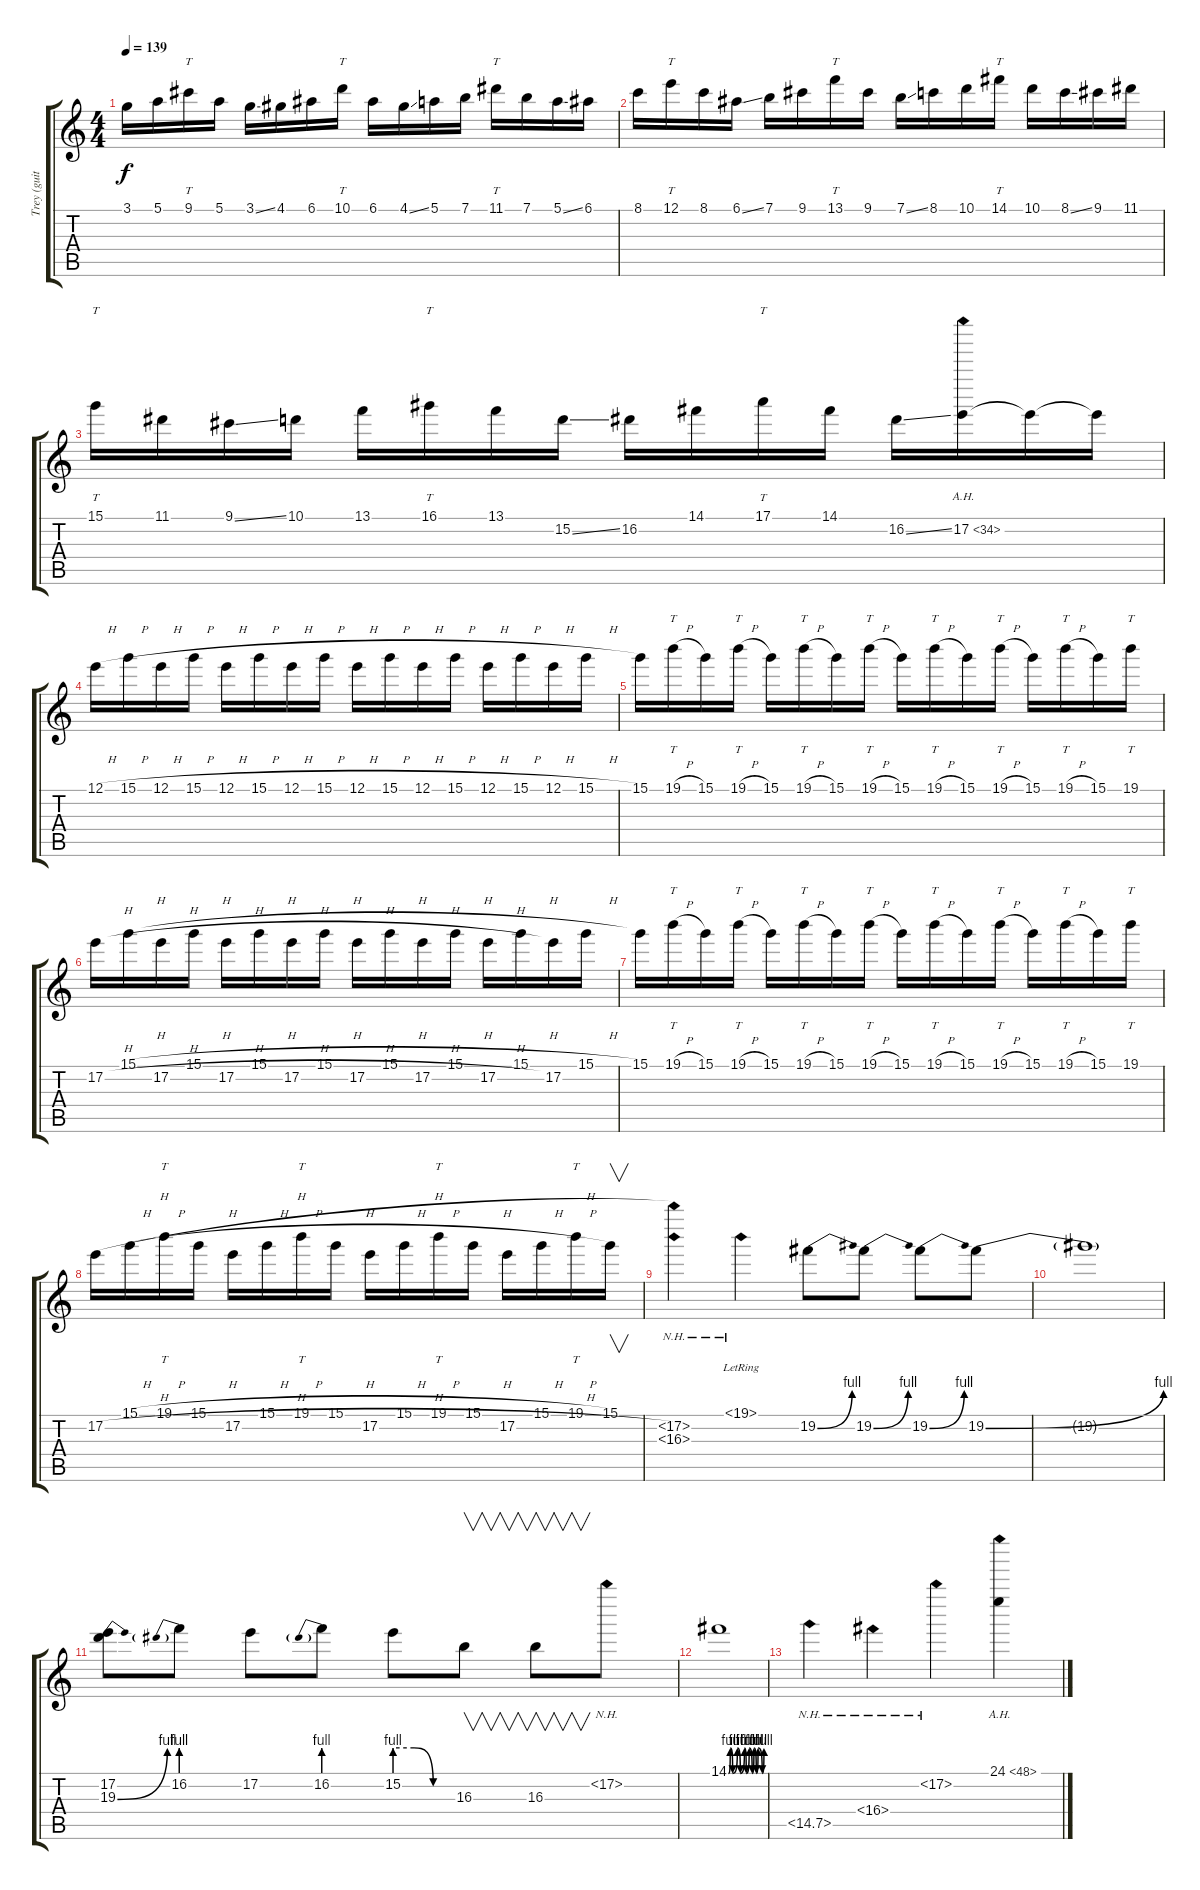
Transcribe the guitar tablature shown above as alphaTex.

\track ("Trey (guitar) vocals" "Trey (guit") {instrument electricguitarclean}
\staff {score tabs}
\tuning (E4 B3 G3 D3 A2 D2) {hide}
\ts (4 4)
\tempo 139
\clef g2
\ks c
3.1.16{dy f instrument electricguitarclean} 5.1.16 9.1.16{tt} 5.1.16 3.1{ss}.16 4.1.16 6.1.16 10.1.16{tt} 6.1.16 4.1{ss}.16 5.1.16 7.1.16 11.1.16{tt} 7.1.16 5.1{ss}.16 6.1.16 |
8.1.16 12.1.16{tt} 8.1.16 6.1{ss}.16 7.1.16 9.1.16 13.1.16{tt} 9.1.16 7.1{ss}.16 8.1.16 10.1.16 14.1.16{tt} 10.1.16 8.1{ss}.16 9.1.16 11.1.16 |
15.1.16{tt} 11.1.16 9.1{ss}.16 10.1.16 13.1.16 16.1.16{tt} 13.1.16 15.2{ss}.16 16.2.16 14.1.16 17.1.16{tt} 14.1.16 16.2{ss}.16 17.2{ah 17}.16 17.2{t}.16 17.2{t}.16 |
12.1{h}.16 15.1{h}.16 12.1{h}.16 15.1{h}.16 12.1{h}.16 15.1{h}.16 12.1{h}.16 15.1{h}.16 12.1{h}.16 15.1{h}.16 12.1{h}.16 15.1{h}.16 12.1{h}.16 15.1{h}.16 12.1{h}.16 15.1{h}.16 |
15.1.16 19.1{h}.16{tt} 15.1.16 19.1{h}.16{tt} 15.1.16 19.1{h}.16{tt} 15.1.16 19.1{h}.16{tt} 15.1.16 19.1{h}.16{tt} 15.1.16 19.1{h}.16{tt} 15.1.16 19.1{h}.16{tt} 15.1.16 19.1.16{tt} |
17.2{h}.16 15.1{h}.16 17.2{h}.16 15.1{h}.16 17.2{h}.16 15.1{h}.16 17.2{h}.16 15.1{h}.16 17.2{h}.16 15.1{h}.16 17.2{h}.16 15.1{h}.16 17.2{h}.16 15.1{h}.16 17.2.16 15.1{h}.16 |
15.1.16 19.1{h}.16{tt} 15.1.16 19.1{h}.16{tt} 15.1.16 19.1{h}.16{tt} 15.1.16 19.1{h}.16{tt} 15.1.16 19.1{h}.16{tt} 15.1.16 19.1{h}.16{tt} 15.1.16 19.1{h}.16{tt} 15.1.16 19.1.16{tt} |
17.2{h}.16 15.1{h}.16 19.1{h}.16{tt} 15.1{h}.16 17.2{h}.16 15.1{h}.16 19.1{h}.16{tt} 15.1{h}.16 17.2{h}.16 15.1{h}.16 19.1{h}.16{tt} 15.1{h}.16 17.2{h}.16 15.1{h}.16 19.1{h}.16{tt} 15.1.16{v} |
(17.2{nh} 16.3{nh}).4 19.1{nh lr}.4 19.2{be (bend 0 0 60 4)}.8 19.2{be (bend 0 0 60 4)}.8 19.2{be (bend 0 0 60 4)}.8 19.2{be (bend 0 0 60 4)}.8 |
19.2{t}.1 |
(17.2 19.3{be (bend 0 0 60 4)}).8 16.2{be (prebend 0 4 60 4)}.8 17.2.8 16.2{be (prebend 0 4 60 4)}.8 15.2{be (custom 0 4 20 4 40 0 60 0)}.8 16.3.8{v} 16.3.8{v} 17.2{nh}.8 |
14.1{be (custom 0 0 3 4 7 0 15 4 20 0 27 4 30 0 35 4 40 0 43 4 47 0 50 4 57 0 60 4)}.1 |
15.5{nh}.4 16.4{nh}.4 17.2{nh}.4 24.1{ah 24}.4
